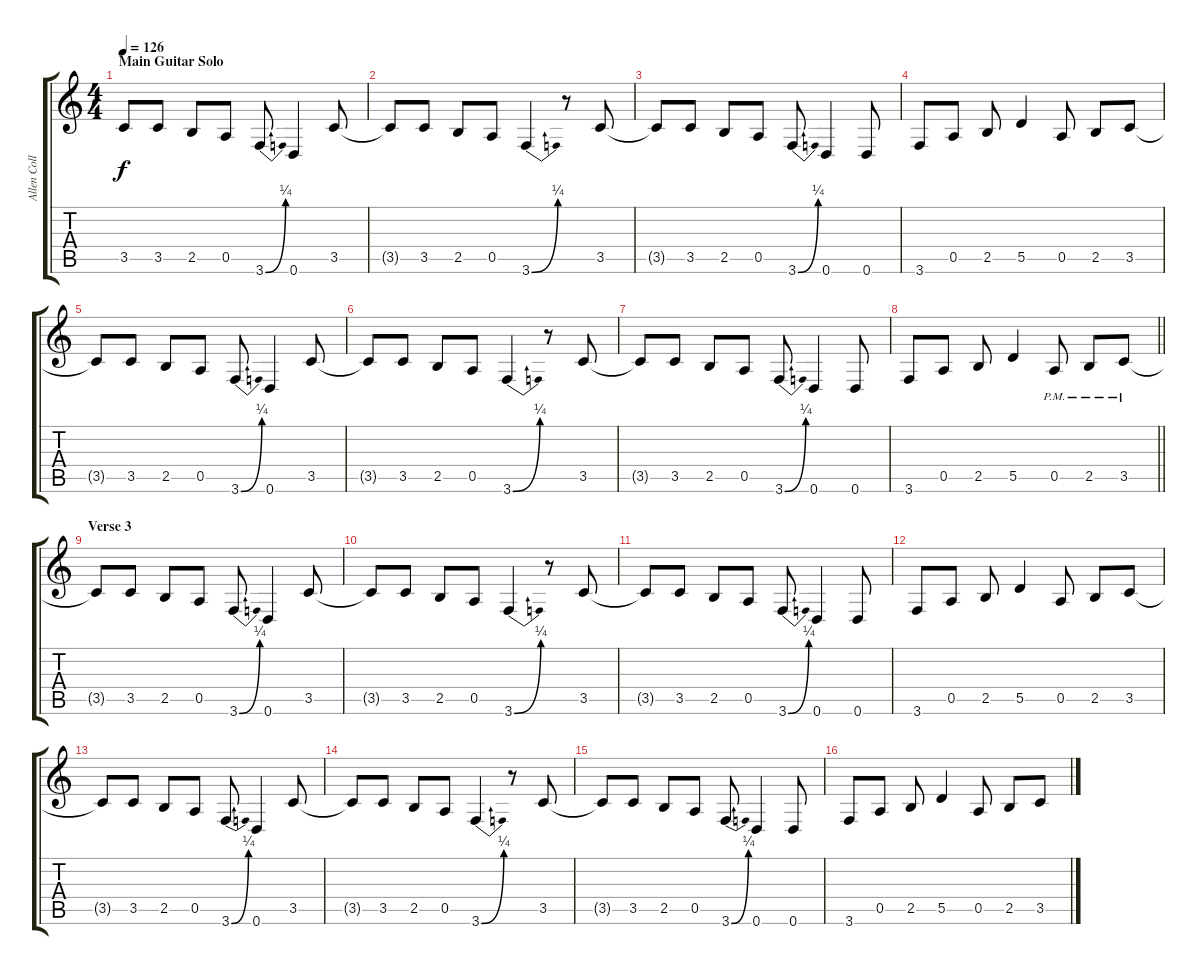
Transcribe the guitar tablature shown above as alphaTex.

\track ("Allen Collins - Rhythm Guitar" "Allen Coll") {instrument distortionguitar}
\staff {score tabs}
\tuning (E4 B3 G3 D3 A2 D2) {hide}
\ts (4 4)
\section ("" "Main Guitar Solo")
\tempo 126
\clef g2
\ks c
3.5{t}.8{dy f} 3.5.8 2.5.8 0.5.8 3.6{be (bend 0 0 60 1)}.8 0.6.4 3.5.8 |
3.5{t}.8 3.5.8 2.5.8 0.5.8 3.6{be (bend 0 0 60 1)}.4 r.8 3.5.8 |
3.5{t}.8 3.5.8 2.5.8 0.5.8 3.6{be (bend 0 0 60 1)}.8 0.6.4 0.6.8 |
3.6.8 0.5.8 2.5.8 5.5.4 0.5.8 2.5.8 3.5.8 |
3.5{t}.8 3.5.8 2.5.8 0.5.8 3.6{be (bend 0 0 60 1)}.8 0.6.4 3.5.8 |
3.5{t}.8 3.5.8 2.5.8 0.5.8 3.6{be (bend 0 0 60 1)}.4 r.8 3.5.8 |
3.5{t}.8 3.5.8 2.5.8 0.5.8 3.6{be (bend 0 0 60 1)}.8 0.6.4 0.6.8 |
\barLineRight lightlight
3.6.8 0.5.8 2.5.8 5.5.4 0.5{pm}.8 2.5{pm}.8 3.5{pm}.8 |
\section ("" "Verse 3")
3.5{t}.8 3.5.8 2.5.8 0.5.8 3.6{be (bend 0 0 60 1)}.8 0.6.4 3.5.8 |
3.5{t}.8 3.5.8 2.5.8 0.5.8 3.6{be (bend 0 0 60 1)}.4 r.8 3.5.8 |
3.5{t}.8 3.5.8 2.5.8 0.5.8 3.6{be (bend 0 0 60 1)}.8 0.6.4 0.6.8 |
3.6.8 0.5.8 2.5.8 5.5.4 0.5.8 2.5.8 3.5.8 |
3.5{t}.8 3.5.8 2.5.8 0.5.8 3.6{be (bend 0 0 60 1)}.8 0.6.4 3.5.8 |
3.5{t}.8 3.5.8 2.5.8 0.5.8 3.6{be (bend 0 0 60 1)}.4 r.8 3.5.8 |
3.5{t}.8 3.5.8 2.5.8 0.5.8 3.6{be (bend 0 0 60 1)}.8 0.6.4 0.6.8 |
3.6.8 0.5.8 2.5.8 5.5.4 0.5.8 2.5.8 3.5.8
